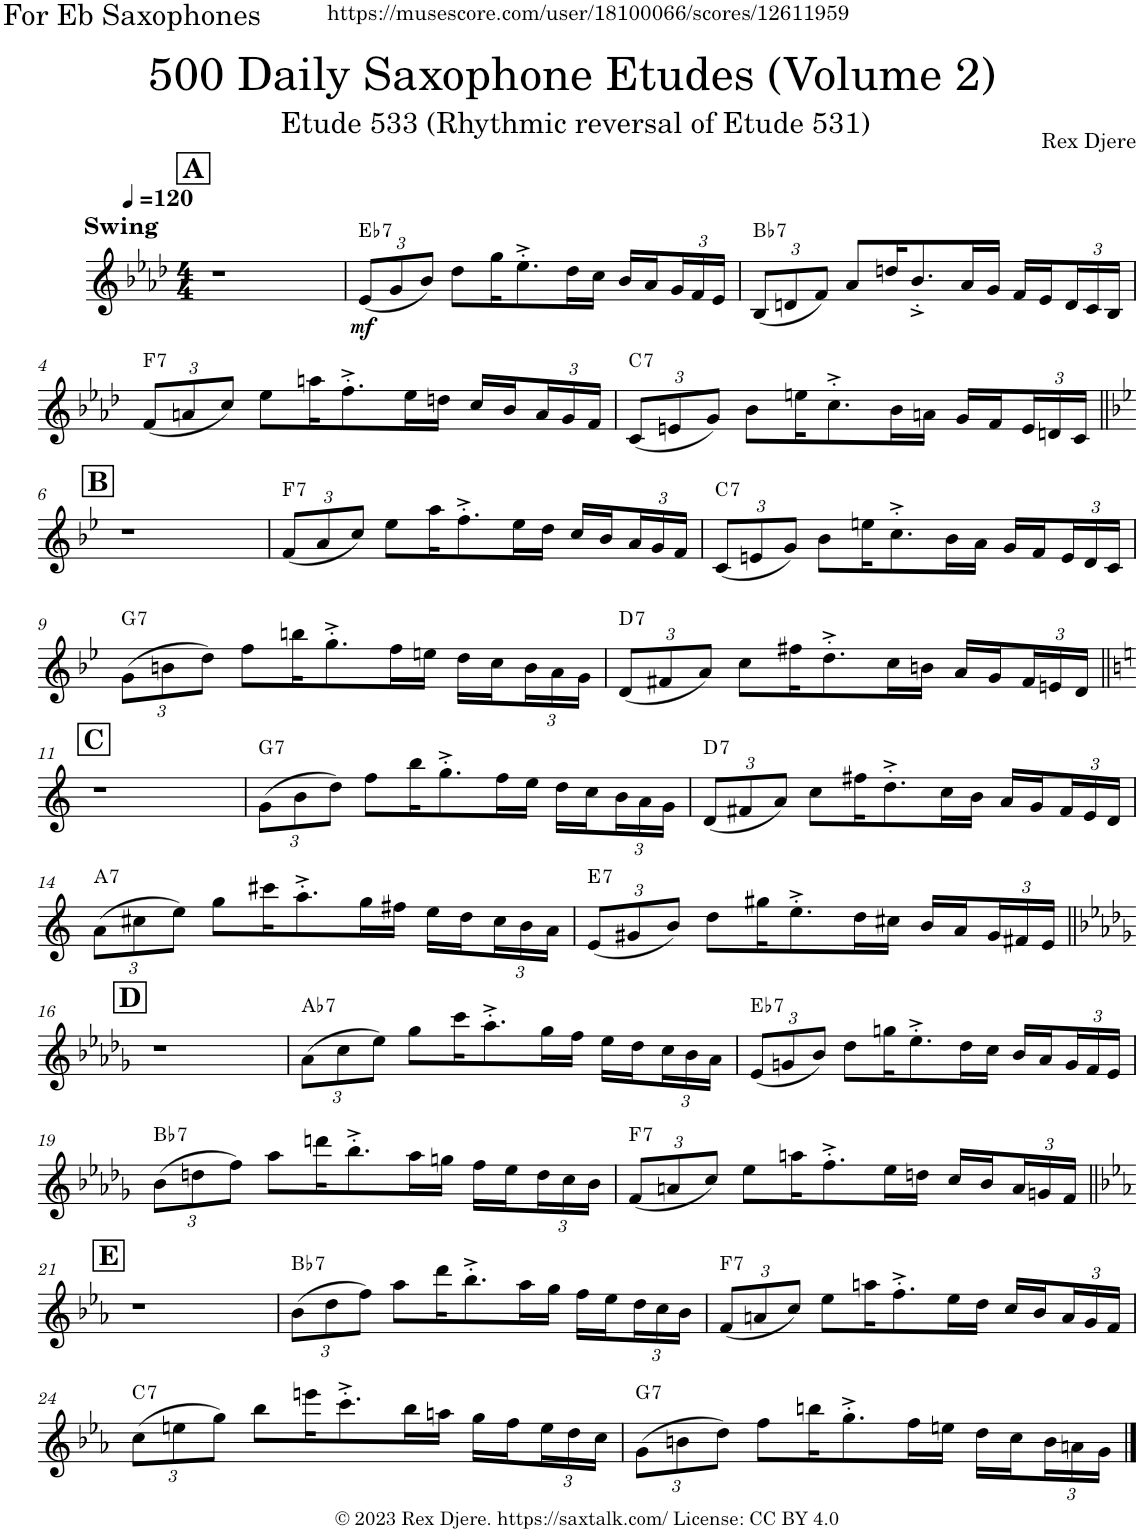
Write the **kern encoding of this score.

**kern	**dynam	**harte
*part1	*part1	*part1
*staff1	*staff1	*
*I"Alto Saxophone	*	*
*I'A. Sax.	*	*
*clefG2	*	*
*Trd5c9	*	*
*k[b-e-a-d-]	*	*
*M4/4	*	*
*MM120	*	*
!!LO:REH:place=s1:a:B:cj:fs=14:t=A
=1	=1	=1
!LO:TX:a:B:t=Swing	!	!
1r	.	.
=2	=2	=2
*Xbrackettup	*	*
!	!LO:DY:b	!LO:H:kt=7
(12e-/L	mf	Eb:7
12g/	.	.
12b-/J)	.	.
8dd-\L	.	.
16gg\K	.	.
8.ee-^'\	.	.
16dd-\L	.	.
16cc\JJ	.	.
16b-/LL	.	.
16a-/	.	.
24g/	.	.
24f/	.	.
24e-/JJ	.	.
=3	=3	=3
!	!	!LO:H:kt=7
(12B-/L	.	Bb:7
12dn/	.	.
12f/J)	.	.
8a-/L	.	.
16ddn/K	.	.
8.b-^'/	.	.
16a-/L	.	.
16g/JJ	.	.
16f/LL	.	.
16e-/	.	.
24d/	.	.
24c/	.	.
24B-/JJ	.	.
!!LO:LB:g=z
=4	=4	=4
!	!	!LO:H:kt=7
(12f/L	.	F:7
12an/	.	.
12cc/J)	.	.
8ee-\L	.	.
16aan\K	.	.
8.ff^'\	.	.
16ee-\L	.	.
16ddn\JJ	.	.
16cc/LL	.	.
16b-/	.	.
24a/	.	.
24g/	.	.
24f/JJ	.	.
=5	=5	=5
!	!	!LO:H:kt=7
(12c/L	.	C:7
12en/	.	.
12g/J)	.	.
8b-\L	.	.
16een\K	.	.
8.cc^'\	.	.
16b-\L	.	.
16an\JJ	.	.
16g/LL	.	.
16f/	.	.
24e/	.	.
24dn/	.	.
24c/JJ	.	.
!!LO:LB:g=z
!!LO:REH:place=s1:a:B:cj:fs=14:t=B
=6||	=6||	=6||
*k[b-e-]	*	*
1r	.	.
=7	=7	=7
!	!	!LO:H:kt=7
(12f/L	.	F:7
12a/	.	.
12cc/J)	.	.
8ee-\L	.	.
16aa\K	.	.
8.ff^'\	.	.
16ee-\L	.	.
16dd\JJ	.	.
16cc/LL	.	.
16b-/	.	.
24a/	.	.
24g/	.	.
24f/JJ	.	.
=8	=8	=8
!	!	!LO:H:kt=7
(12c/L	.	C:7
12en/	.	.
12g/J)	.	.
8b-\L	.	.
16een\K	.	.
8.cc^'\	.	.
16b-\L	.	.
16a\JJ	.	.
16g/LL	.	.
16f/	.	.
24e/	.	.
24d/	.	.
24c/JJ	.	.
!!LO:LB:g=z
=9	=9	=9
!	!	!LO:H:kt=7
(12g\L	.	G:7
12bn\	.	.
12dd\J)	.	.
8ff\L	.	.
16bbn\K	.	.
8.gg^'\	.	.
16ff\L	.	.
16een\JJ	.	.
16dd\LL	.	.
16cc\	.	.
24b\	.	.
24a\	.	.
24g\JJ	.	.
=10	=10	=10
!	!	!LO:H:kt=7
(12d/L	.	D:7
12f#X/	.	.
12a/J)	.	.
8cc\L	.	.
16ff#X\K	.	.
8.dd^'\	.	.
16cc\L	.	.
16bn\JJ	.	.
16a/LL	.	.
16g/	.	.
24f#/	.	.
24en/	.	.
24d/JJ	.	.
!!LO:LB:g=z
!!LO:REH:place=s1:a:B:cj:fs=14:t=C
=11||	=11||	=11||
*k[]	*	*
1r	.	.
=12	=12	=12
!	!	!LO:H:kt=7
(12g\L	.	G:7
12b\	.	.
12dd\J)	.	.
8ff\L	.	.
16bb\K	.	.
8.gg^'\	.	.
16ff\L	.	.
16ee\JJ	.	.
16dd\LL	.	.
16cc\	.	.
24b\	.	.
24a\	.	.
24g\JJ	.	.
=13	=13	=13
!	!	!LO:H:kt=7
(12d/L	.	D:7
12f#X/	.	.
12a/J)	.	.
8cc\L	.	.
16ff#X\K	.	.
8.dd^'\	.	.
16cc\L	.	.
16b\JJ	.	.
16a/LL	.	.
16g/	.	.
24f#/	.	.
24e/	.	.
24d/JJ	.	.
!!LO:LB:g=z
=14	=14	=14
!	!	!LO:H:kt=7
(12a\L	.	A:7
12cc#X\	.	.
12ee\J)	.	.
8gg\L	.	.
16ccc#X\K	.	.
8.aa^'\	.	.
16gg\L	.	.
16ff#X\JJ	.	.
16ee\LL	.	.
16dd\	.	.
24cc#\	.	.
24b\	.	.
24a\JJ	.	.
=15	=15	=15
!	!	!LO:H:kt=7
(12e/L	.	E:7
12g#X/	.	.
12b/J)	.	.
8dd\L	.	.
16gg#X\K	.	.
8.ee^'\	.	.
16dd\L	.	.
16cc#X\JJ	.	.
16b/LL	.	.
16a/	.	.
24g#/	.	.
24f#X/	.	.
24e/JJ	.	.
!!LO:LB:g=z
!!LO:REH:place=s1:a:B:cj:fs=14:t=D
=16||	=16||	=16||
*k[b-e-a-d-g-]	*	*
1r	.	.
=17	=17	=17
!	!	!LO:H:kt=7
(12a-\L	.	Ab:7
12cc\	.	.
12ee-\J)	.	.
8gg-\L	.	.
16ccc\K	.	.
8.aa-^'\	.	.
16gg-\L	.	.
16ff\JJ	.	.
16ee-\LL	.	.
16dd-\	.	.
24cc\	.	.
24b-\	.	.
24a-\JJ	.	.
=18	=18	=18
!	!	!LO:H:kt=7
(12e-/L	.	Eb:7
12gn/	.	.
12b-/J)	.	.
8dd-\L	.	.
16ggn\K	.	.
8.ee-^'\	.	.
16dd-\L	.	.
16cc\JJ	.	.
16b-/LL	.	.
16a-/	.	.
24g/	.	.
24f/	.	.
24e-/JJ	.	.
!!LO:LB:g=z
=19	=19	=19
!	!	!LO:H:kt=7
(12b-\L	.	Bb:7
12ddn\	.	.
12ff\J)	.	.
8aa-\L	.	.
16dddn\K	.	.
8.bb-^'\	.	.
16aa-\L	.	.
16ggn\JJ	.	.
16ff\LL	.	.
16ee-\	.	.
24dd\	.	.
24cc\	.	.
24b-\JJ	.	.
=20	=20	=20
!	!	!LO:H:kt=7
(12f/L	.	F:7
12an/	.	.
12cc/J)	.	.
8ee-\L	.	.
16aan\K	.	.
8.ff^'\	.	.
16ee-\L	.	.
16ddn\JJ	.	.
16cc/LL	.	.
16b-/	.	.
24a/	.	.
24gn/	.	.
24f/JJ	.	.
!!LO:LB:g=z
!!LO:REH:place=s1:a:B:cj:fs=14:t=E
=21||	=21||	=21||
*k[b-e-a-]	*	*
1r	.	.
=22	=22	=22
!	!	!LO:H:kt=7
(12b-\L	.	Bb:7
12dd\	.	.
12ff\J)	.	.
8aa-\L	.	.
16ddd\K	.	.
8.bb-^'\	.	.
16aa-\L	.	.
16gg\JJ	.	.
16ff\LL	.	.
16ee-\	.	.
24dd\	.	.
24cc\	.	.
24b-\JJ	.	.
=23	=23	=23
!	!	!LO:H:kt=7
(12f/L	.	F:7
12an/	.	.
12cc/J)	.	.
8ee-\L	.	.
16aan\K	.	.
8.ff^'\	.	.
16ee-\L	.	.
16dd\JJ	.	.
16cc/LL	.	.
16b-/	.	.
24a/	.	.
24g/	.	.
24f/JJ	.	.
!!LO:LB:g=z
=24	=24	=24
!	!	!LO:H:kt=7
(12cc\L	.	C:7
12een\	.	.
12gg\J)	.	.
8bb-\L	.	.
16eeen\K	.	.
8.ccc^'\	.	.
16bb-\L	.	.
16aan\JJ	.	.
16gg\LL	.	.
16ff\	.	.
24ee\	.	.
24dd\	.	.
24cc\JJ	.	.
=25	=25	=25
!	!	!LO:H:kt=7
(12g\L	.	G:7
12bn\	.	.
12dd\J)	.	.
8ff\L	.	.
16bbn\K	.	.
8.gg^'\	.	.
16ff\L	.	.
16een\JJ	.	.
16dd\LL	.	.
16cc\	.	.
24b\	.	.
24an\	.	.
24g\JJ	.	.
==	==	==
*-	*-	*-
